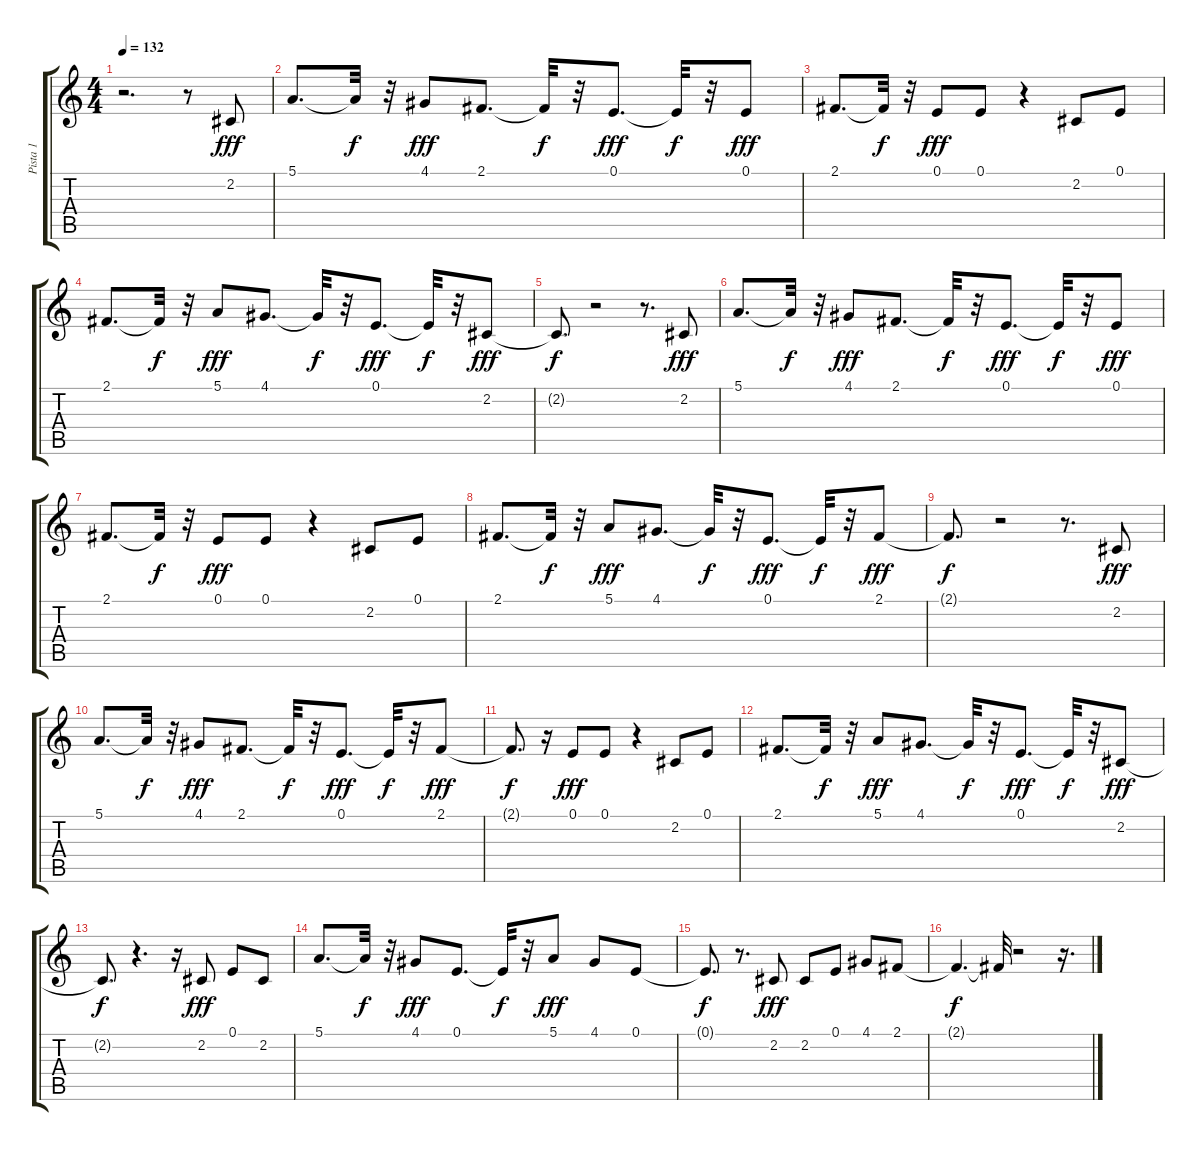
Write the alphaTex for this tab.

\track ("Pista 1" "Pista 1") {instrument flute}
\staff {score tabs}
\tuning (E4 B3 G3 D3 A2 E2) {hide}
\ts (4 4)
\tempo 132
\clef g2
\ks c
r.2{d dy f} r.8 2.2.8{dy fff} |
5.1.8{d} 5.1{t}.32{dy f} r.32 4.1.8{dy fff} 2.1.8{d} 2.1{t}.32{dy f} r.32 0.1.8{d dy fff} 0.1{t}.32{dy f} r.32 0.1.8{dy fff} |
2.1.8{d} 2.1{t}.32{dy f} r.32 0.1.8{dy fff} 0.1.8 r.4 2.2.8 0.1.8 |
2.1.8{d} 2.1{t}.32{dy f} r.32 5.1.8{dy fff} 4.1.8{d} 4.1{t}.32{dy f} r.32 0.1.8{d dy fff} 0.1{t}.32{dy f} r.32 2.2.8{dy fff} |
2.2{t}.8{d dy f} r.2 r.8{d} 2.2.8{dy fff} |
5.1.8{d} 5.1{t}.32{dy f} r.32 4.1.8{dy fff} 2.1.8{d} 2.1{t}.32{dy f} r.32 0.1.8{d dy fff} 0.1{t}.32{dy f} r.32 0.1.8{dy fff} |
2.1.8{d} 2.1{t}.32{dy f} r.32 0.1.8{dy fff} 0.1.8 r.4 2.2.8 0.1.8 |
2.1.8{d} 2.1{t}.32{dy f} r.32 5.1.8{dy fff} 4.1.8{d} 4.1{t}.32{dy f} r.32 0.1.8{d dy fff} 0.1{t}.32{dy f} r.32 2.1.8{dy fff} |
2.1{t}.8{d dy f} r.2 r.8{d} 2.2.8{dy fff} |
5.1.8{d} 5.1{t}.32{dy f} r.32 4.1.8{dy fff} 2.1.8{d} 2.1{t}.32{dy f} r.32 0.1.8{d dy fff} 0.1{t}.32{dy f} r.32 2.1.8{dy fff} |
2.1{t}.8{d dy f} r.16 0.1.8{dy fff} 0.1.8 r.4 2.2.8 0.1.8 |
2.1.8{d} 2.1{t}.32{dy f} r.32 5.1.8{dy fff} 4.1.8{d} 4.1{t}.32{dy f} r.32 0.1.8{d dy fff} 0.1{t}.32{dy f} r.32 2.2.8{dy fff} |
2.2{t}.8{d dy f} r.4{d} r.16 2.2.8{dy fff} 0.1.8 2.2.8 |
5.1.8{d} 5.1{t}.32{dy f} r.32 4.1.8{dy fff} 0.1.8{d} 0.1{t}.32{dy f} r.32 5.1.8{dy fff} 4.1.8 0.1.8 |
0.1{t}.8{d dy f} r.8{d} 2.2.8{dy fff} 2.2.8 0.1.8 4.1.8 2.1.8 |
2.1{t}.4{d dy f} 2.1{t}.32 r.2 r.16{d}
